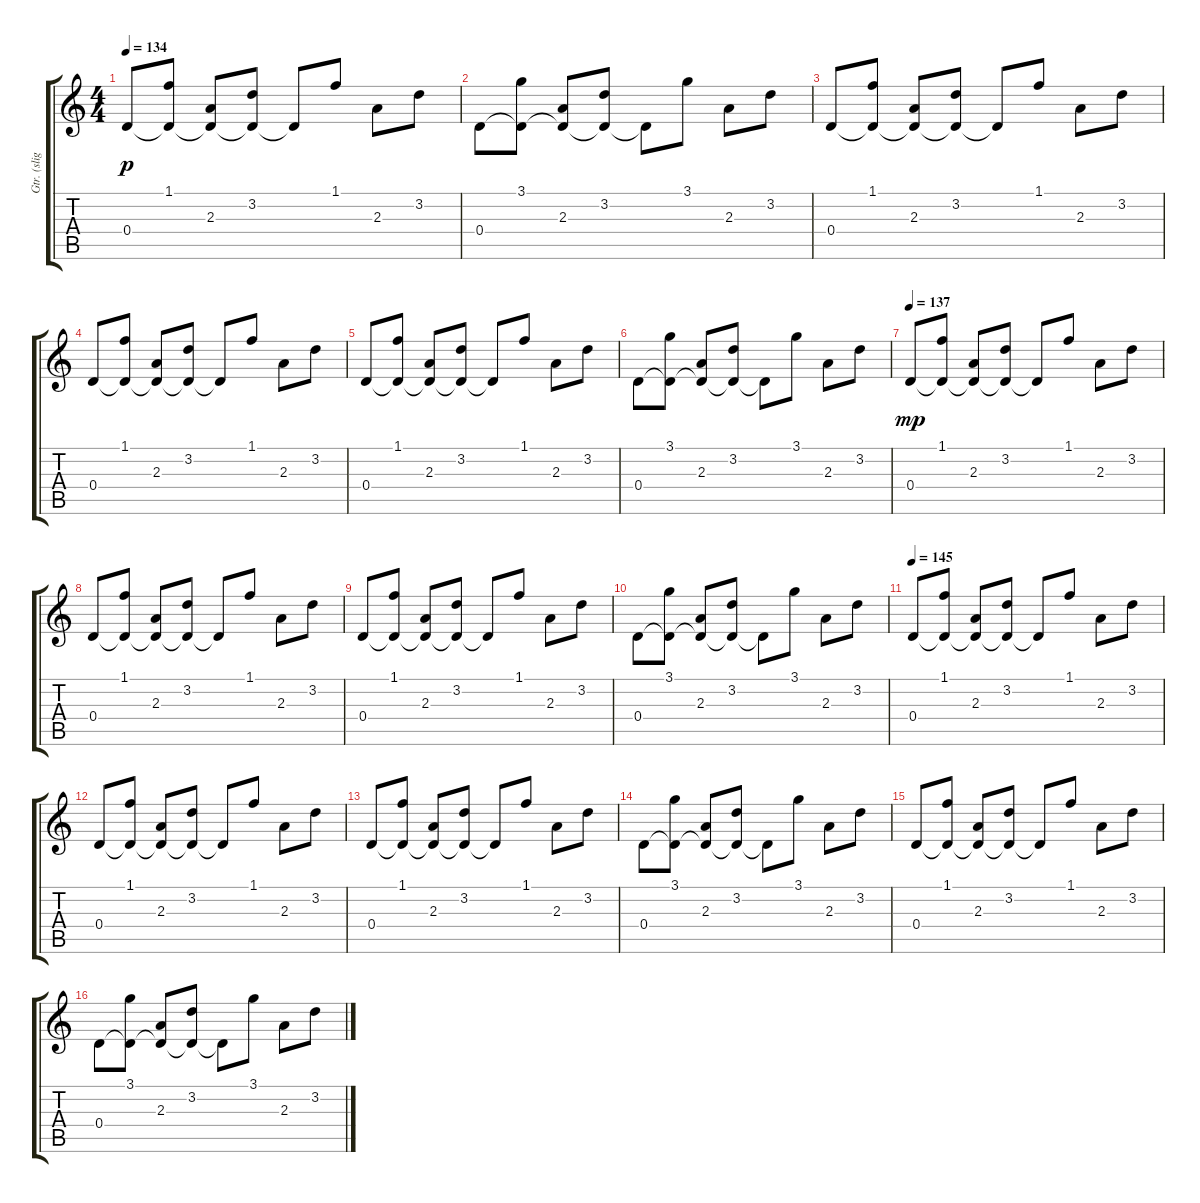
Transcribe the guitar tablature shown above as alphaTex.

\track ("Gtr. (slight dist. w/ flanger)" "Gtr. (slig") {instrument electricguitarclean}
\staff {score tabs}
\tuning (E4 B3 G3 D3 A2 E2) {hide}
\ts (4 4)
\tempo 134
\clef g2
\ks c
0.4.8{dy p} (1.1 0.4{t}).8 (2.3 0.4{t}).8 (3.2 0.4{t}).8 0.4{t}.8 1.1.8 2.3.8 3.2.8 |
0.4.8 (3.1 0.4{t}).8 (2.3 0.4{t}).8 (3.2 0.4{t}).8 0.4{t}.8 3.1.8 2.3.8 3.2.8 |
0.4.8 (1.1 0.4{t}).8 (2.3 0.4{t}).8 (3.2 0.4{t}).8 0.4{t}.8 1.1.8 2.3.8 3.2.8 |
0.4.8 (1.1 0.4{t}).8 (2.3 0.4{t}).8 (3.2 0.4{t}).8 0.4{t}.8 1.1.8 2.3.8 3.2.8 |
0.4.8 (1.1 0.4{t}).8 (2.3 0.4{t}).8 (3.2 0.4{t}).8 0.4{t}.8 1.1.8 2.3.8 3.2.8 |
0.4.8 (3.1 0.4{t}).8 (2.3 0.4{t}).8 (3.2 0.4{t}).8 0.4{t}.8 3.1.8 2.3.8 3.2.8 |
\tempo 137
0.4.8{dy mp} (1.1 0.4{t}).8 (2.3 0.4{t}).8 (3.2 0.4{t}).8 0.4{t}.8 1.1.8 2.3.8 3.2.8 |
0.4.8 (1.1 0.4{t}).8 (2.3 0.4{t}).8 (3.2 0.4{t}).8 0.4{t}.8 1.1.8 2.3.8 3.2.8 |
0.4.8 (1.1 0.4{t}).8 (2.3 0.4{t}).8 (3.2 0.4{t}).8 0.4{t}.8 1.1.8 2.3.8 3.2.8 |
0.4.8 (3.1 0.4{t}).8 (2.3 0.4{t}).8 (3.2 0.4{t}).8 0.4{t}.8 3.1.8 2.3.8 3.2.8 |
\tempo 145
0.4.8 (1.1 0.4{t}).8 (2.3 0.4{t}).8 (3.2 0.4{t}).8 0.4{t}.8 1.1.8 2.3.8 3.2.8 |
0.4.8 (1.1 0.4{t}).8 (2.3 0.4{t}).8 (3.2 0.4{t}).8 0.4{t}.8 1.1.8 2.3.8 3.2.8 |
0.4.8 (1.1 0.4{t}).8 (2.3 0.4{t}).8 (3.2 0.4{t}).8 0.4{t}.8 1.1.8 2.3.8 3.2.8 |
0.4.8 (3.1 0.4{t}).8 (2.3 0.4{t}).8 (3.2 0.4{t}).8 0.4{t}.8 3.1.8 2.3.8 3.2.8 |
0.4.8 (1.1 0.4{t}).8 (2.3 0.4{t}).8 (3.2 0.4{t}).8 0.4{t}.8 1.1.8 2.3.8 3.2.8 |
0.4.8 (3.1 0.4{t}).8 (2.3 0.4{t}).8 (3.2 0.4{t}).8 0.4{t}.8 3.1.8 2.3.8 3.2.8
